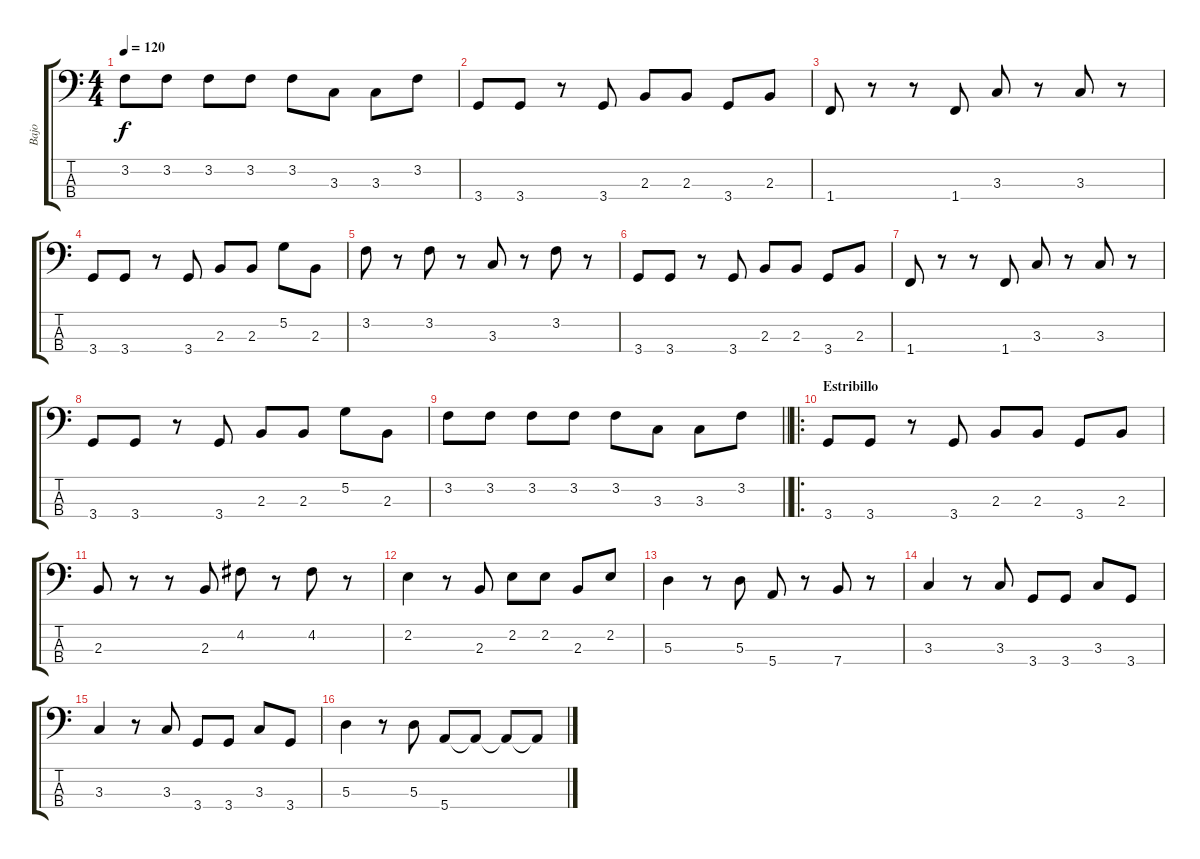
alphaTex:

\track ("Bajo" "Bajo") {instrument electricbassfinger}
\staff {score tabs}
\tuning (G2 D2 A1 E1) {hide}
\ts (4 4)
\tempo 120
\clef f4
\ks c
3.2.8{dy f} 3.2.8 3.2.8 3.2.8 3.2.8 3.3.8 3.3.8 3.2.8 |
3.4.8 3.4.8 r.8 3.4.8 2.3.8 2.3.8 3.4.8 2.3.8 |
1.4.8 r.8 r.8 1.4.8 3.3.8 r.8 3.3.8 r.8 |
3.4.8 3.4.8 r.8 3.4.8 2.3.8 2.3.8 5.2.8 2.3.8 |
3.2.8 r.8 3.2.8 r.8 3.3.8 r.8 3.2.8 r.8 |
3.4.8 3.4.8 r.8 3.4.8 2.3.8 2.3.8 3.4.8 2.3.8 |
1.4.8 r.8 r.8 1.4.8 3.3.8 r.8 3.3.8 r.8 |
3.4.8 3.4.8 r.8 3.4.8 2.3.8 2.3.8 5.2.8 2.3.8 |
\barLineRight lightlight
3.2.8 3.2.8 3.2.8 3.2.8 3.2.8 3.3.8 3.3.8 3.2.8 |
\ro
\section ("" "Estribillo")
3.4.8 3.4.8 r.8 3.4.8 2.3.8 2.3.8 3.4.8 2.3.8 |
2.3.8 r.8 r.8 2.3.8 4.2.8 r.8 4.2.8 r.8 |
2.2.4 r.8 2.3.8 2.2.8 2.2.8 2.3.8 2.2.8 |
5.3.4 r.8 5.3.8 5.4.8 r.8 7.4.8 r.8 |
3.3.4 r.8 3.3.8 3.4.8 3.4.8 3.3.8 3.4.8 |
3.3.4 r.8 3.3.8 3.4.8 3.4.8 3.3.8 3.4.8 |
5.3.4 r.8 5.3.8 5.4.8 5.4{t}.8 5.4{t}.8 5.4{t}.8
